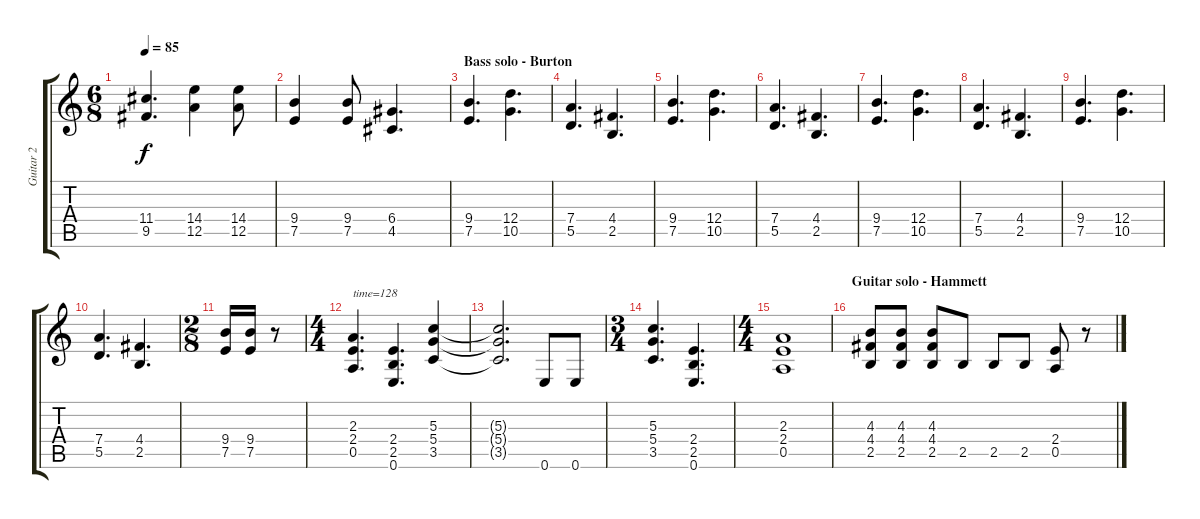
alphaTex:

\track ("Guitar 2" "Guitar 2") {instrument distortionguitar}
\staff {score tabs}
\tuning (E4 B3 G3 D3 A2 E2) {hide}
\ts (6 8)
\tempo 85
\clef g2
\ks c
(11.4 9.5).4{d dy f} (14.4 12.5).4 (14.4 12.5).8 |
(9.4 7.5).4 (9.4 7.5).8 (6.4 4.5).4{d} |
\section ("" "Bass solo - Burton")
(9.4 7.5).4{d volume 10} (12.4 10.5).4{d} |
(7.4 5.5).4{d} (4.4 2.5).4{d} |
(9.4 7.5).4{d} (12.4 10.5).4{d} |
(7.4 5.5).4{d} (4.4 2.5).4{d} |
(9.4 7.5).4{d} (12.4 10.5).4{d} |
(7.4 5.5).4{d} (4.4 2.5).4{d} |
(9.4 7.5).4{d} (12.4 10.5).4{d} |
(7.4 5.5).4{d} (4.4 2.5).4{d} |
\ts (2 8)
(9.4 7.5).16{volume 15} (9.4 7.5).16 r.8 |
\ts (4 4)
(2.3 2.4 0.5).4{d txt "time=128"} (2.4 2.5 0.6).4{d} (5.3 5.4 3.5).4 |
(5.3{t} 5.4{t} 3.5{t}).2{d} 0.6.8 0.6.8 |
\ts (3 4)
(5.3 5.4 3.5).4{d} (2.4 2.5 0.6).4{d} |
\ts (4 4)
(2.3 2.4 0.5).1 |
\section ("" "Guitar solo - Hammett")
(4.3 4.4 2.5).8 (4.3 4.4 2.5).8 (4.3 4.4 2.5).8 2.5.8 2.5.8 2.5.8 (2.4 0.5).8 r.8
